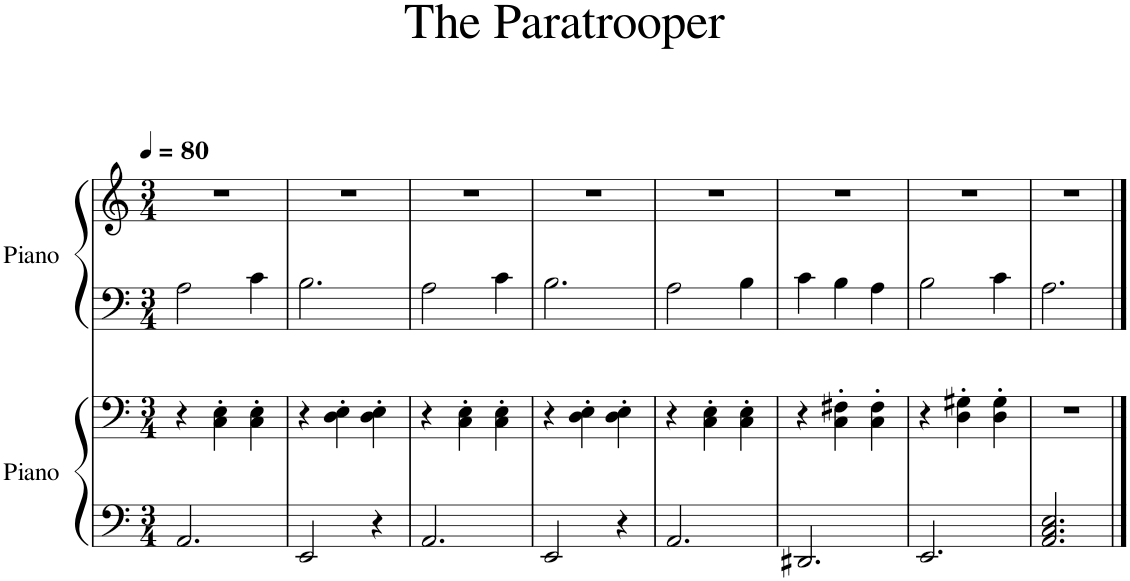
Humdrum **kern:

**kern	**kern	**kern	**kern
*part2	*part2	*part1	*part1
*staff4	*staff3	*staff2	*staff1
*I"Piano	*	*I"Piano	*
*I'Pno.	*	*I'Pno.	*
*clefF4	*clefF4	*clefF4	*clefG2
*k[]	*k[]	*k[]	*k[]
*M3/4	*M3/4	*M3/4	*M3/4
*MM80	*MM80	*MM80	*MM80
=1	=1	=1	=1
2.AA/	4r	2A\	2.r
.	4C\' 4E\'	.	.
.	4C\' 4E\'	4c\	.
=2	=2	=2	=2
2EE/	4r	2.B\	2.r
.	4D\' 4E\'	.	.
4r	4D\' 4E\'	.	.
=3	=3	=3	=3
2.AA/	4r	2A\	2.r
.	4C\' 4E\'	.	.
.	4C\' 4E\'	4c\	.
=4	=4	=4	=4
2EE/	4r	2.B\	2.r
.	4D\' 4E\'	.	.
4r	4D\' 4E\'	.	.
=5	=5	=5	=5
2.AA/	4r	2A\	2.r
.	4C\' 4E\'	.	.
.	4C\' 4E\'	4B\	.
=6	=6	=6	=6
2.DD#X/	4r	4c\	2.r
.	4C\' 4F#X\'	4B\	.
.	4C\' 4F#\'	4A\	.
=7	=7	=7	=7
2.EE/	4r	2B\	2.r
.	4D\' 4G#X\'	.	.
.	4D\' 4G#\'	4c\	.
=8	=8	=8	=8
2.AA/ 2.C/ 2.E/	2.r	2.A\	2.r
==	==	==	==
*-	*-	*-	*-
